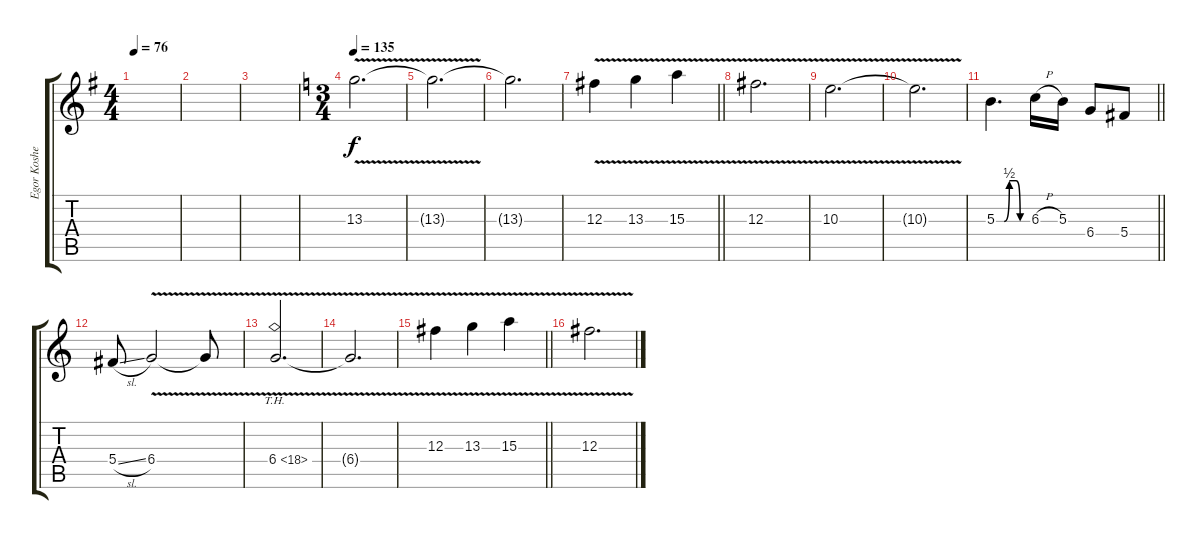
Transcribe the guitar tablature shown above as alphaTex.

\track ("Egor Koshelev" "Egor Koshe") {instrument distortionguitar}
\staff {score tabs}
\tuning (Eb4 Bb3 Gb3 Db3 Ab2 Eb2) {hide}
\ts (4 4)
\tempo 76
\clef g2
\ks g
|
|
|
\ts (3 4)
\tempo 135
\ks c
13.3{v}.2{d} |
13.3{t}.2{d} |
13.3{t}.2{d} |
\barLineRight lightlight
12.3{v}.4 13.3{v}.4 15.3{v}.4 |
12.3{v}.2{d} |
10.3{v}.2{d} |
10.3{t}.2{d} |
\barLineRight lightlight
5.3{be (custom 0 0 15 0 25 2 38 2 46 0 58 0 60 0)}.4{d} 6.3{h}.16 5.3.16 6.4.8 5.4.8 |
5.4{sl}.8 6.4{v}.2 6.4{t}.8 |
6.4{th 12 v}.2{d} |
6.4{t}.2{d} |
\barLineRight lightlight
12.3{v}.4 13.3{v}.4 15.3{v}.4 |
12.3{v}.2{d}
